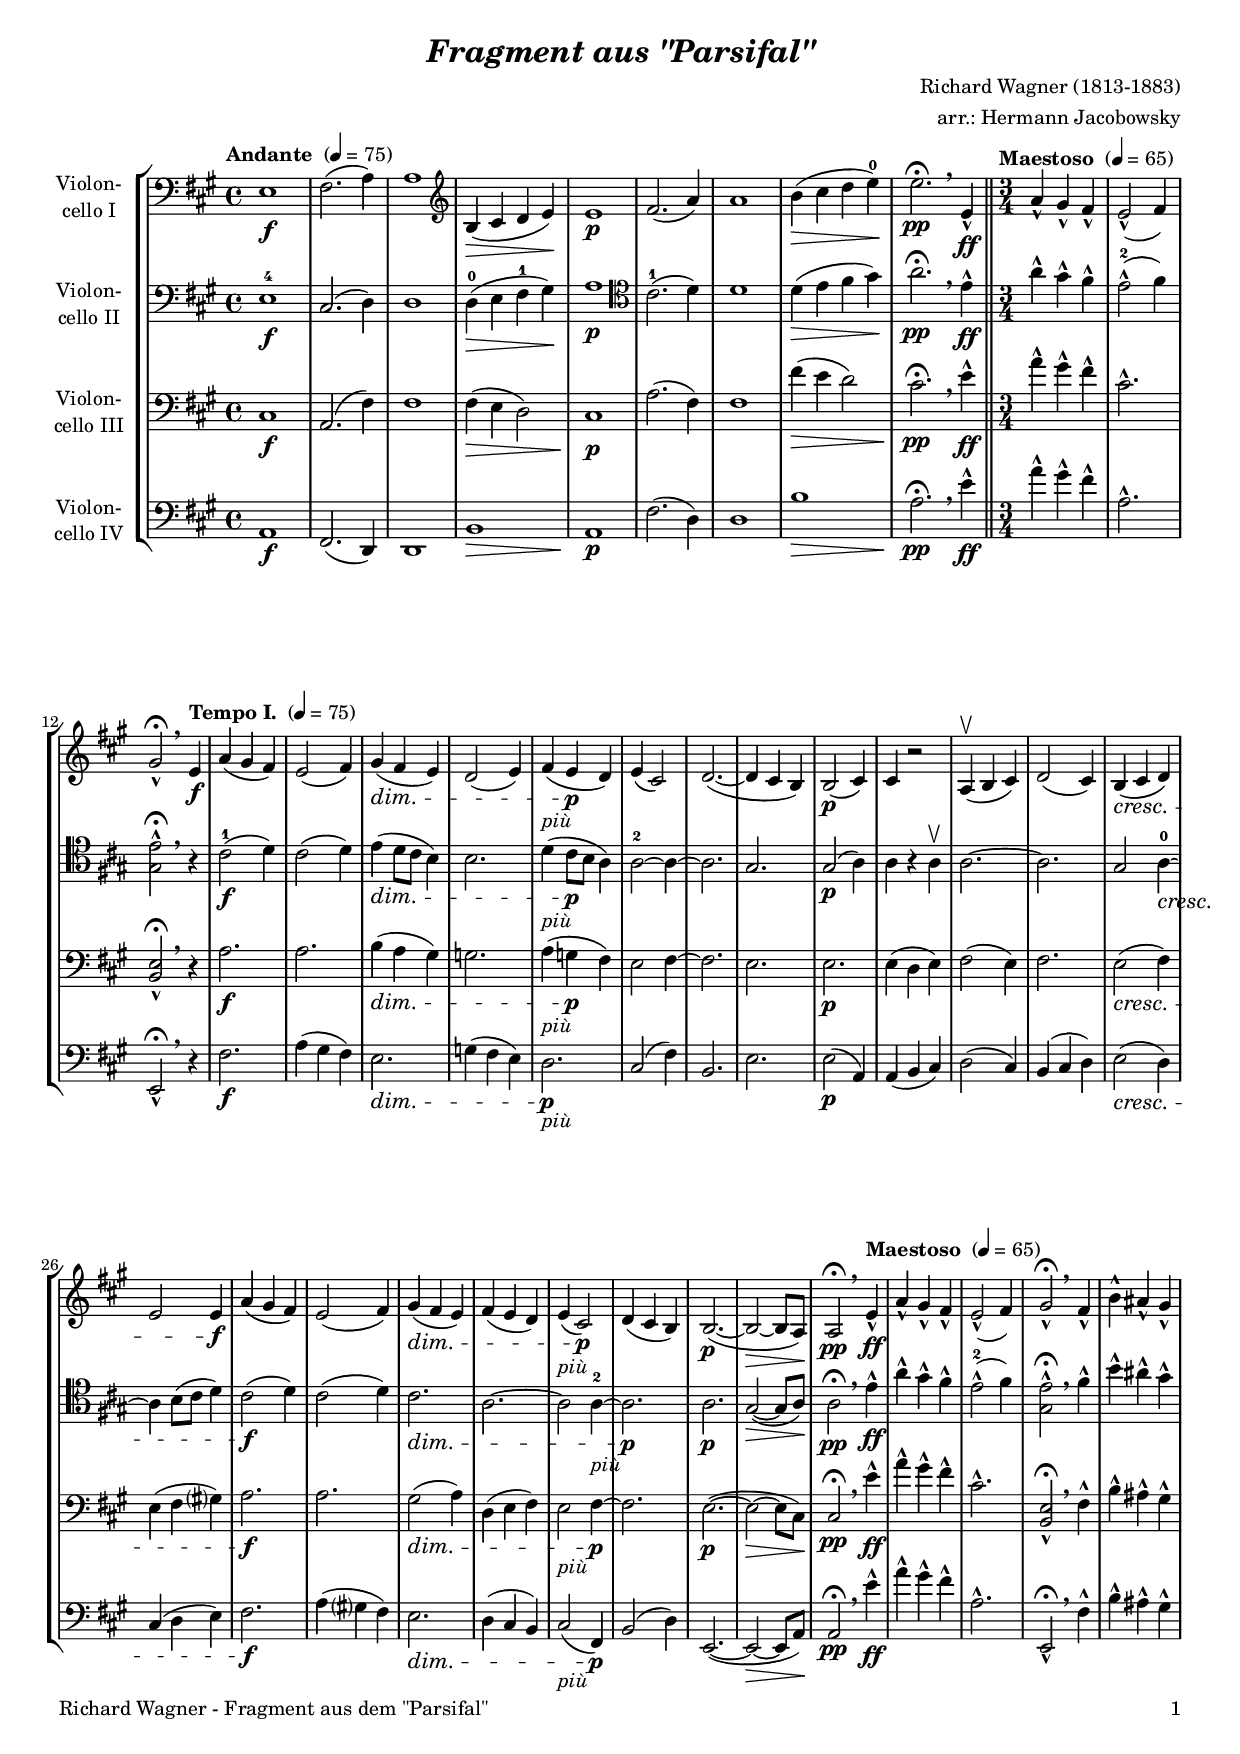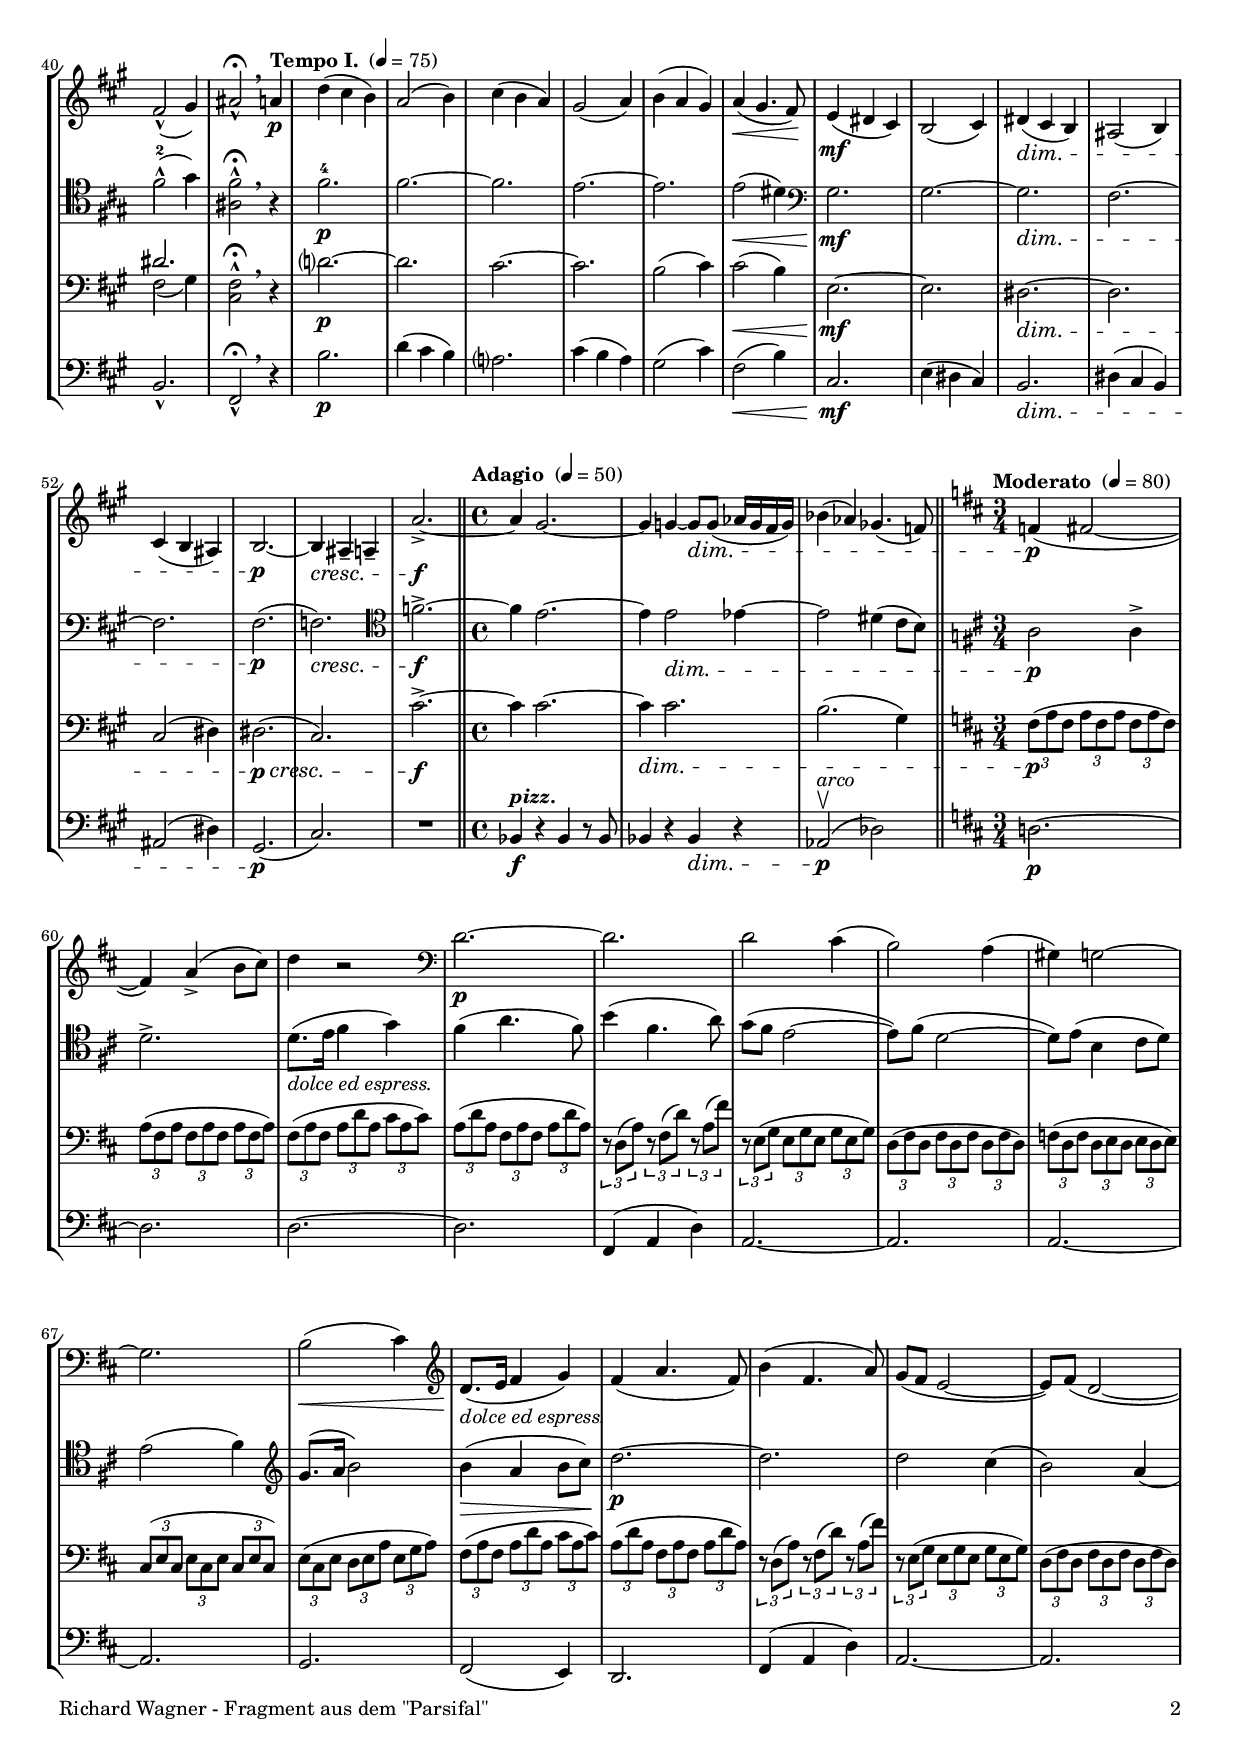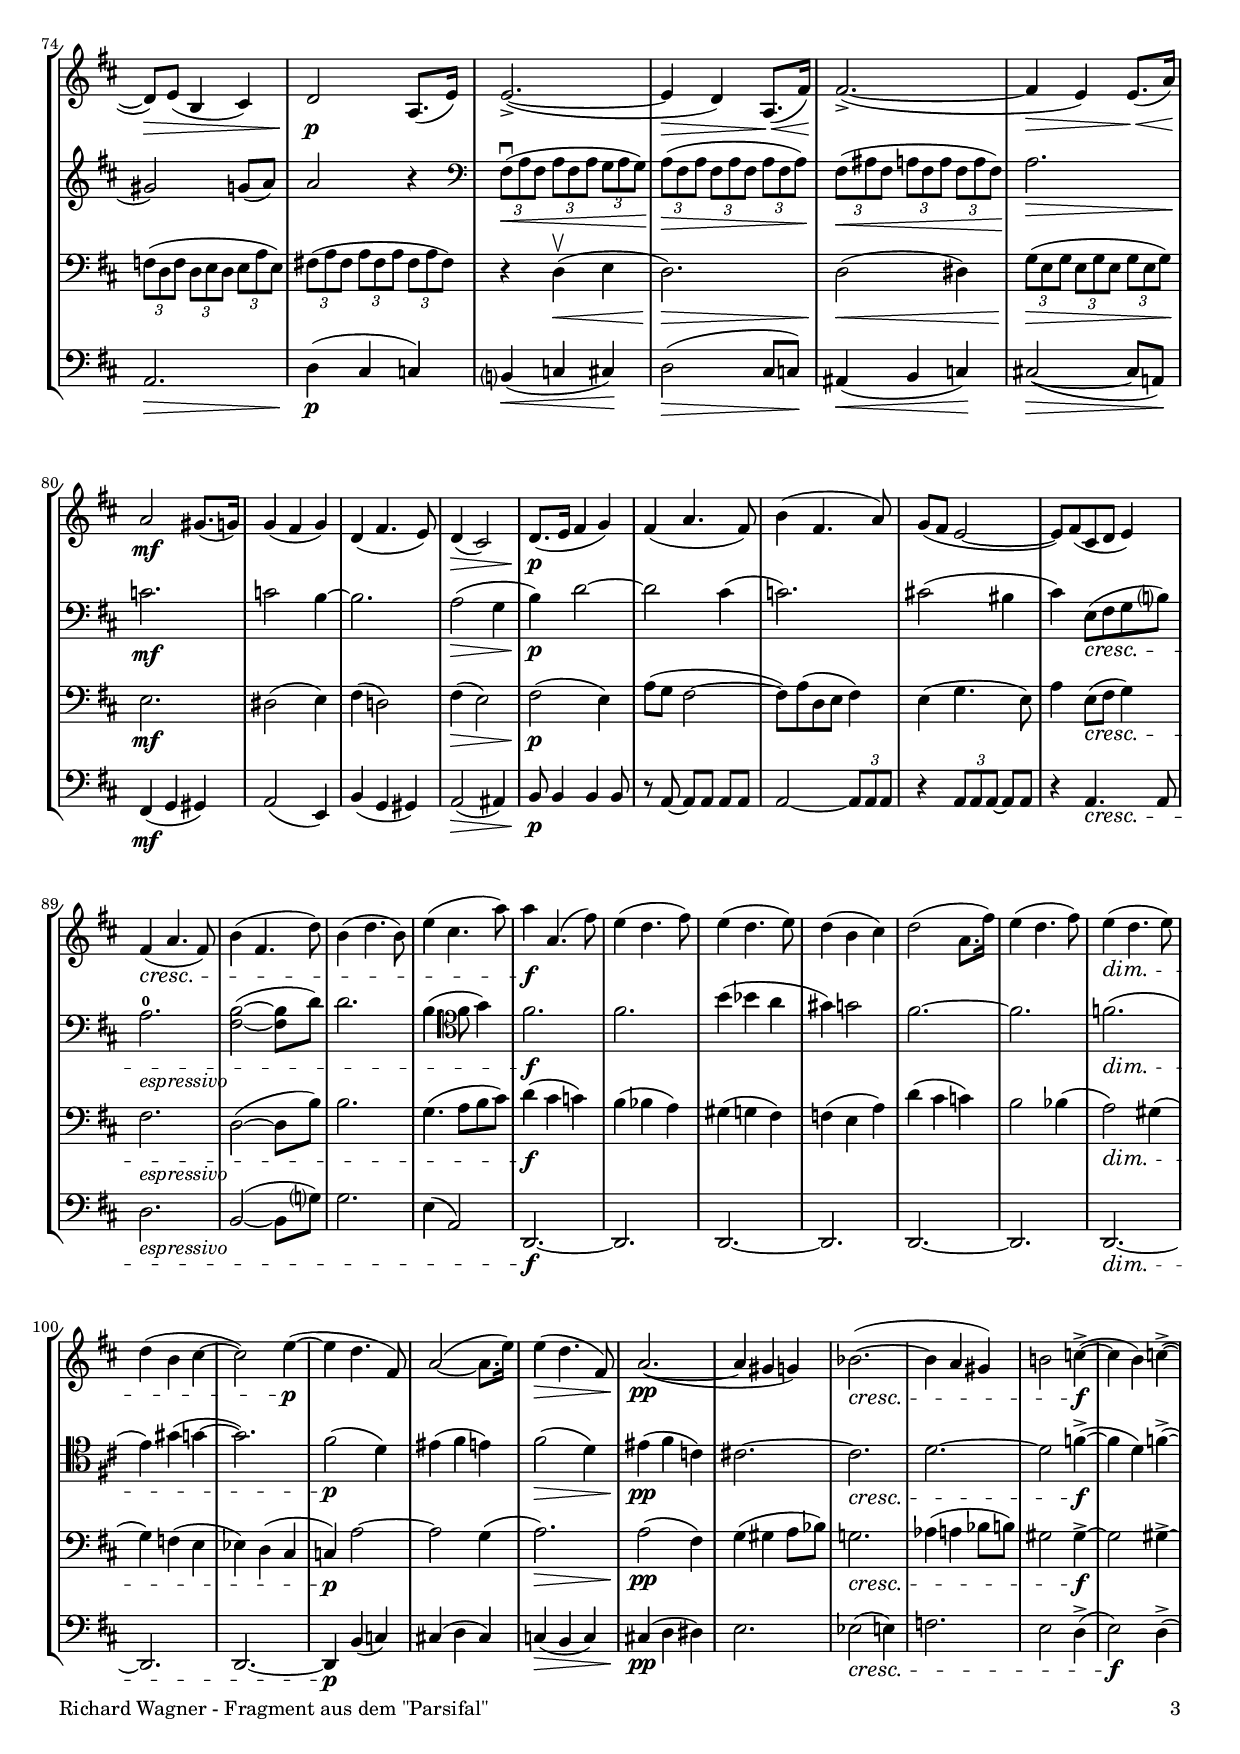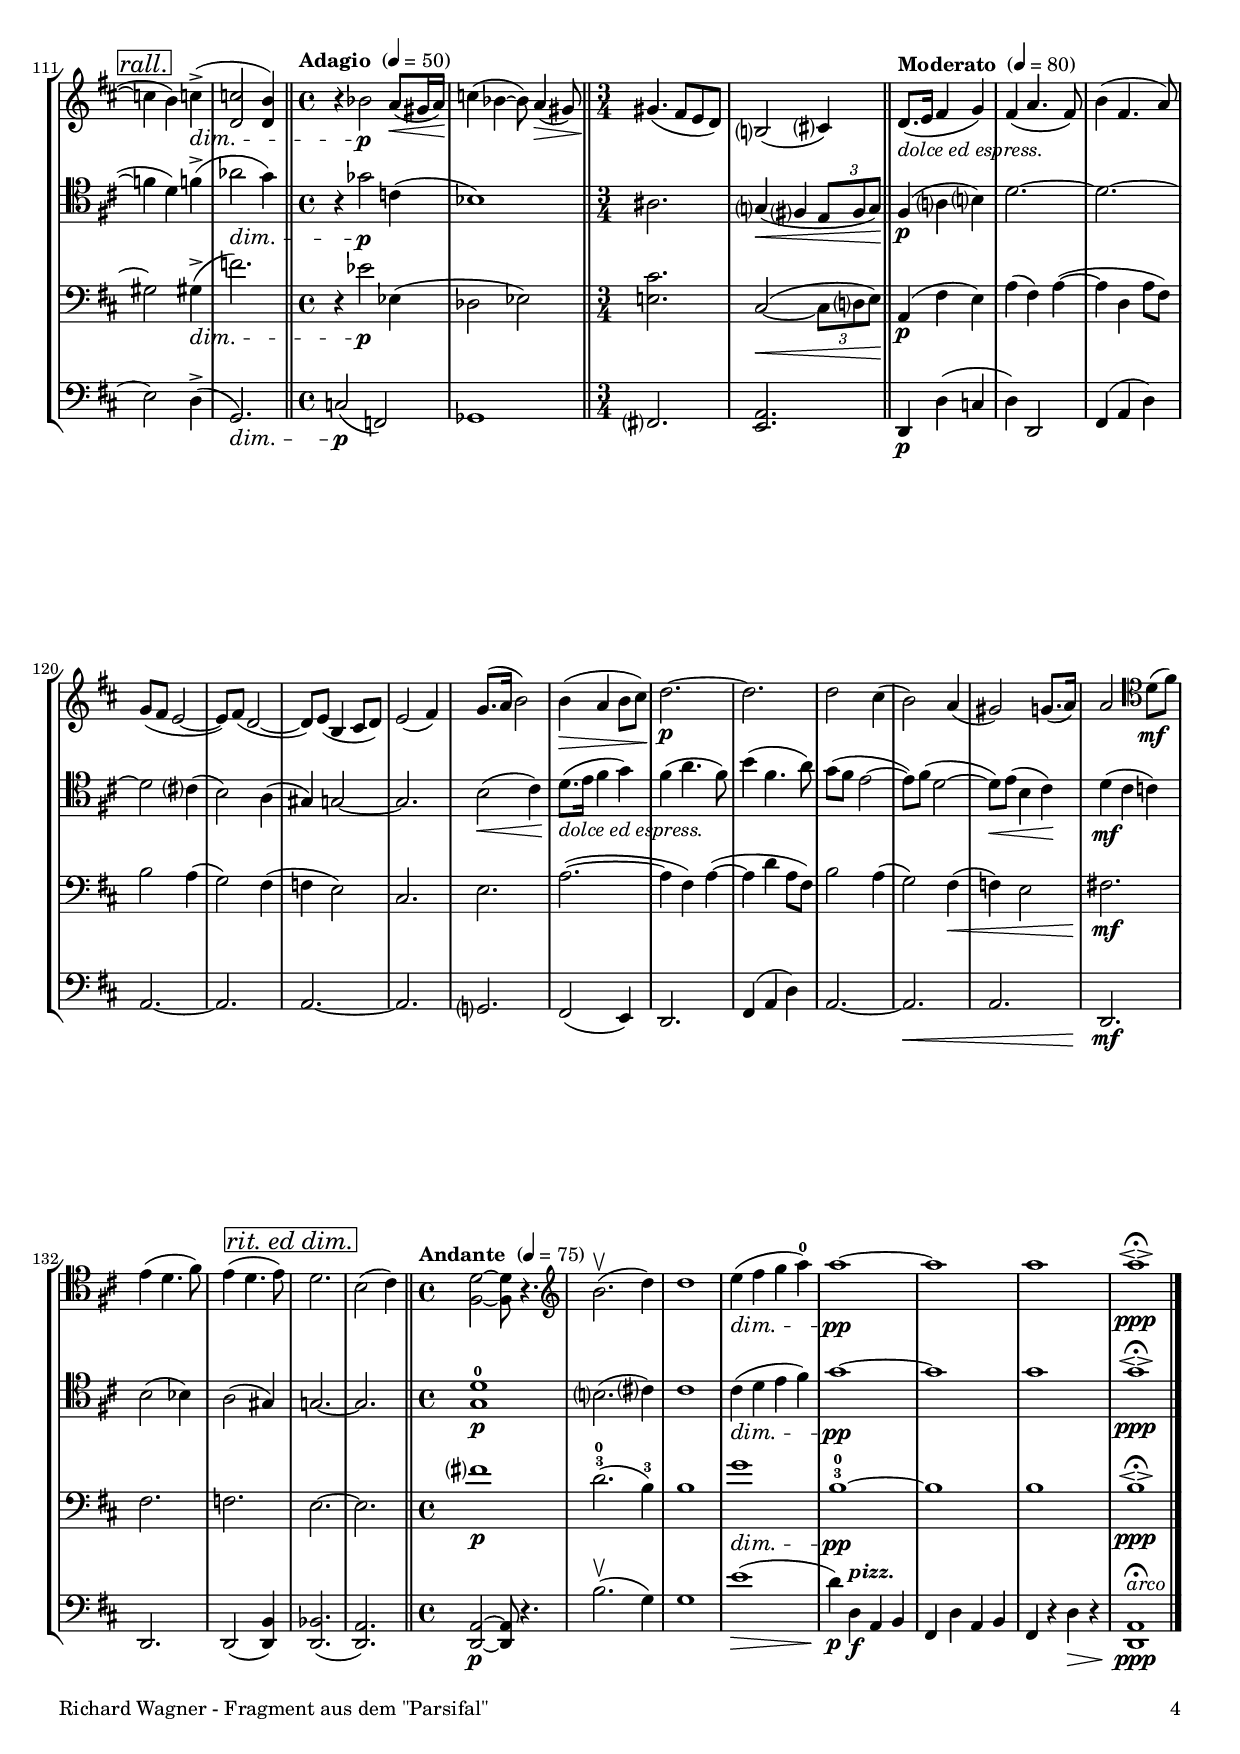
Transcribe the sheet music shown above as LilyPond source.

\version "2.18.2"
\include "deutsch.ly"
  
#(set-global-staff-size 17.25)

\header {
  title     = \markup \bold \italic "Fragment aus \"Parsifal\""
  composer  = "Richard Wagner (1813-1883)"
  arranger  = "arr.: Hermann Jacobowsky"
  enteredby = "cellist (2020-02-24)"
%  piece     = ""
}

voiceconsts = {
  \key a \major
  \time 4/4
  \clef "bass"
%  \numericTimeSignature
  \compressFullBarRests
  % Set default beaming for all staves
%  \set Timing.beamExceptions = #'()
%  \set Timing.baseMoment     = #(ly:make-moment 1 4)
%  \set Timing.beatStructure  = #'(1 1 1 1)
}

micl = "clarinet"
mifl = "flute"
miob = "oboe"
mifh = "french horn"
misx = "tenor sax"
mist = "string ensemble 1"
miba = "cello"
%miba = "bassoon"
%miba = "pizzicato strings"
%miba = "harpsichord"

introa = {           \tempo "Andante "  4=75 }
introb = { \bar "||" \tempo "Maestoso " 4=65 \time 3/4 }
tempop = \tempo "Tempo I. " 4=75
maesto = \tempo "Maestoso " 4=65
introc = { \bar "||" \tempo "Adagio "   4=50 \time 4/4 }
introd = { \bar "||" \tempo "Moderato " 4=80 \time 3/4 \key d \major }
introe = { \bar "||" \tempo "Adagio "   4=50 \time 4/4 }
introf = { \bar "||" \tempo "Moderato " 4=80 }
introg = { \bar "||" \tempo "Andante "  4=75 \time 4/4 }

arco = \markup \italic "arco"
coes = \markup \italic "con espress."
doci = \markup \italic "dolcissimo"
does = \markup \italic "dolce ed espress."
dolc = \markup \italic "dolce"
espr = \markup \italic "espressivo"
glis = \markup \italic "gliss."
grad = \markup \italic "grandioso"
poes = \markup \italic "poco espress."
pizz = \markup \bold \italic "pizz."
pocr = \markup \italic "poco cresc."
piu  = \markup \italic "più"
pleg = \markup { \dynamic p \italic " leggiero" }
psep = \markup { \dynamic p \italic " sempre" }
rall = \mark \markup \box \italic "rall."
ridi = \mark \markup \box \italic "rit. ed dim."
sepp = \markup { \italic "sempre " \dynamic pp }
solo = \markup \bold \italic "Solo"

va = \relative c {
  \voiceconsts

  \introa
  e1\f
  fis2.( a4)
  a1 \clef "treble"
  h4(\> cis d e)\!
  e1\p
  fis2.( a4)
  a1
  h4(\> cis d e)-0\!
  e2.\fermata\pp \breathe e,4-^\ff

  \introb
  a-^ gis-^ fis-^
  e2(-^ fis4)
  gis2-^\fermata \breathe \tempop e4\f
  a( gis fis)
  e2( fis4)
  gis(\dim fis e)
  d2( e4)
  fis(_\piu e\p d)
  e( cis2)

  d2.(~
  d4 cis h)
  h2(\p cis4)
  cis r2
  a4(\upbow h cis)
  d2( cis4)
  h(\cresc cis d)
  e2 e4\f
  a( gis fis)

  e2( fis4)
  gis(\dim fis e)
  fis( e d)
  e(_\piu cis2)\p
  d4( cis h)
  h2.(~\p
  h2~\> h8 a)\!
  a2\fermata\pp \breathe \maesto e'4-^\ff
  a-^ gis-^ fis-^
  
  e2(-^ fis4)
  gis2-^\fermata \breathe fis4-^
  h-^ ais-^ gis-^
  fis2(-^ gis4)
  ais2-^\fermata \breathe \tempop a4\p
  d( cis h)
  a2( h4)
  cis( h a)
  gis2( a4)

  h( a gis)
  a(\< gis4. fis8)\!
  e4(\mf dis cis)
  h2( cis4)
  dis(\dim cis h)
  ais2( h4)
  cis( h ais)
  h2.~\p
  h4\cresc ais-- a--
  a'2.~->\f

  \introc
  a4 gis2.~
  gis4 g~ g8\dim g( as16 g fis g)
  b4( as) ges4.( f8)

  \introd
  f4(\p fis2~
  fis4) a(-> h8 cis)
  d4 r2 \clef "bass"
  d,2.~\p

  d
  d2 cis4(
  h2)
  a4(
  gis) g2~
  g2.
  h2(\< cis4) \clef "treble"
  d8.(_\does\! e16 fis4 g)
  fis( a4. fis8)
  h4( fis4. a8)

  g( fis e2~
  e8) fis( d2~
  d8)\> e( h4 cis)
  d2\!\p a8.( e'16)
  e2.(~->
  e4\> d) a8.(\!\< fis'16)
  fis2.(~->\!
  fis4\> e) e8.(\!\< a16)

  a2\!\mf gis8.( g16)
  g4( fis g)
  d( fis4. e8)
  d4(\> cis2)
  d8.(\!\p e16 fis4 g)
  fis( a4. fis8)
  h4( fis4. a8)
  g( fis e2~
  e8) fis( cis d e4)

  fis(\cresc a4. fis8)
  h4( fis4. d'8)
  h4(  d4. h8)
  e4( cis4. a'8)
  a4\f a,4.( fis'8)
  e4( d4. fis8)
  e4( d4. e8)
  d4( h cis)
  d2( a8. fis'16)

  e4( d4. fis8)
  e4(\dim d4. e8)
  d4( h cis~
  cis2) e4(~\p
  e d4. fis,8)
  a2(~ a8. e'16)
  e4(\> d4. fis,8)
  a2.(~\!\pp
  a4 gis g)

  b2.(~\cresc
  b4 a gis)
  h!2 c4(~->\f
  c h) c(~-> \rall
  c h) c(->\dim
  <d, c'!>2 <d h'>4)
  \introe
  r b'2\p a8(\< gis16 a)\!
  c4( b~ b8) a4(\> gis8) \bar "||" \time 3/4

  gis4.(\! fis8 e d)
  h?2( cis?4)
  
  \introf
  d8.(_\does e16 fis4 g)
  fis( a4. fis8)
  h4( fis4. a8)
  g( fis e2~
  e8) fis( d2~
  d8) e( h4 cis8 d)

  e2( fis4)
  g8.( a16 h2)
  h4(\> a h8 cis)\!
  d2.~\p
  d
  d2 cis4(
  h2) a4(
  gis2) g8.( a16)
  a2 \clef "tenor" d,8(\mf fis)
  e4( d4. fis8)

  e4( d4. e8) \ridi
  d2.
  h2( cis4)
  \introg
  <fis, d'>2~ <fis d'>8 r4. \clef "treble"
  h'2.(\upbow d4)
  d1
  e4(\dim fis g a)-0
  a1~\pp
  a
  a
  a\espressivo\fermata\ppp \bar "|."
}

vb = \relative c {
  \voiceconsts

  \introa
  e1-4\f
  cis2.( d4)
  d1
  d4(-0\> e fis-1 gis)\!
  a1\p \clef "tenor"
  cis2.(-1 d4)
  d1
  d4(\> e fis gis)\!
  a2.\fermata\pp \breathe e4-^\ff
  \introb
  a-^ gis-^ fis-^
  e2(-^-2 fis4)
  <gis, e'>2-^\fermata \breathe \tempop r4

  cis2(-1\f d4)
  cis2( d4)
  e(\dim d8 cis h4)
  h2.
  d4(_\piu cis8\p h a4)
  a2~-2 a4~
  a2.
  gis
  gis2(\p a4)
  a r a\upbow
  a2.~
  a
  gis2 a4~-0\cresc
  a h8( cis d4)

  cis2(\f d4)
  cis2( d4)
  cis2.\dim
  a~
  a2 a4~-2_\piu
  a2.\p
  a\p
  gis2(~\> gis8 a)\!
  a2\fermata\pp \breathe \maesto e'4-^\ff
  a-^ gis-^ fis-^
  e2(-^-2 fis4)
  <gis, e'>2-^\fermata \breathe fis'4-^
  h-^ ais-^ gis-^
  fis2(-^-2 gis4)

  <ais, fis'>2-^\fermata \breathe \tempop r4
  fis'2.-4\p
  fis~
  fis
  e~
  e
  e2(\< dis4) \clef "bass"
  gis,2.\!\mf
  gis~
  gis\dim
  fis~
  fis
  fis(\p
  f)\cresc \clef "tenor"
  f'2.~->\f

  \introc
  f4 e2.~

  e4 e2\dim es4~
  es2 dis4( cis8 h)
  \introd
  a2\p a4->
  d2.->
  d8.(_\does e16 fis4 g)
  fis( a4. fis8)
  h4( fis4. a8)
  g( fis e2~
  e8) fis( d2~
  d8) e( h4 cis8 d)

  e2( fis4) \clef "treble"
  g8.( a16 h2)
  h4(\> a h8 cis)\!
  d2.~\p
  d
  d2 cis4(
  h2) a4(
  gis2) g8( a)
  a2 r4 \clef "bass"
  \tuplet 3/2 4 {
    fis,8(\downbow\< a fis a[ fis a] g a g)\!
    a(\> fis a fis[ a fis] a fis a)\!

    fis(\< ais fis a[ fis a] fis a fis)\!
  }
  a2.\>
  c\!\mf
  c2 h4~
  h2.
  a2(\> g4
  h)\!\p d2~
  d cis4(
  c2.)
  cis!2( his4
  cis) e,8(\cresc fis g h?)
  a2.-0_\espr

  <fis h>2(~ <fis h>8 d')
  d2.
  h4.( \clef "tenor" fis'8 g4)
  fis2.\f
  fis
  h4( b a
  gis) g2
  fis2.~
  fis
  f(\dim
  e4) gis( g~
  g2.)
  fis2(\p d4)
  eis( fis e)
  fis2(\> d4)

  eis(\!\pp fis c)
  cis!2.~
  cis\cresc
  d~
  d2 f4(~->\f
  f d) f(~-> \rall
  f d) f(->
  as2\dim g4)
  \introe
  r ges2\p c,4(
  b1) \bar "||" \time 3/4
  ais2.
  g?4(\< fis? \tuplet 3/2 4 { e8 fis g)\! }

  \introf
  fis4(\p a? h?)
  d2.~
  d~
  d2 cis?4(
  h2) a4(
  gis) g2~
  g2.
  h2(\< cis4)
  d8.(\!_\does e16 fis4 g)
  fis( a4. fis8)
  h4( fis4. a8)
  g( fis e2~
  e8) fis( d2~

  d8)\< e( h4 cis)\!
  d(\mf cis c)
  h2( b4)
  a2( gis4) \ridi
  g!2.~
  g
  \introg
  <g d'>1-0\p
  h?2.( cis?4)
  cis1
  cis4(\dim d e fis)
  g1~\pp
  g
  g
  g\espressivo\fermata\ppp \bar "|."
}

vc = \relative c {
  \voiceconsts

  \introa
  cis1\f
  a2.( fis'4)
  fis1
  fis4(\> e d2)
  cis1\!\p
  a'2.( fis4)
  fis1
  fis'4(\> e d2)
  cis2.\!\fermata\pp \breathe e4-^\ff
  \introb
  a-^ gis-^ fis-^
  cis2.-^
  <h, e>2-^\fermata \tempop \breathe r4

  a'2.\f
  a
  h4(\dim a gis)
  g2.
  a4(_\piu g\p fis)
  e2 fis4~
  fis2.
  e
  e\p
  e4( d e)
  fis2( e4)
  fis2.
  e2(\cresc fis4)
  e( fis gis?)
  a2.\f

  a
  gis2(\dim a4)
  d,( e fis)
  e2_\piu fis4~\p
  fis2.
  e(~\p
  e2~\> e8 cis)\!
  cis2\fermata\pp \maesto \breathe e'4-^\ff
  a-^ gis-^ fis-^
  cis2.-^
  <h, e>2-^\fermata \breathe fis'4-^
  h-^ ais-^ gis-^
  << dis'2. \\ { fis,2( gis4) } >>
  <cis, fis>2-^\fermata \tempop \breathe r4
  d'?2.~\p

  d
  cis~
  cis
  h2( cis4)
  cis2(\< h4)
  e,2.~\!\mf
  e
  dis~\dim
  dis
  cis2( dis4)
  dis2.(\p\cresc
  cis)
  cis'~->\f
  \introc
  cis4 cis2.~
  cis4\dim cis2.
  h( gis4)

  \introd
  \tuplet 3/2 4 {
    fis8(\p a fis a[ fis a] fis a fis)
    a( fis a fis[ a fis] a fis a)
    fis( a fis a[ d a] cis a cis)
    a( d a fis[ a fis] a d a)
    r d,( a') r fis( d') r a( fis')
    r e,( g e[ g e] g e g)

    d( fis d fis[ d fis] d fis d)
    f( d f d[ e d] e d e)
    cis( e cis e[ cis e] cis e cis)
    e( cis e d[ e a] e g a)
    fis( a fis a[ d a] cis a cis)
    a( d a fis[ a fis] a d a)

    r d,( a') r fis( d') r a( fis')
    r e,( g e[ g e] g e g)
    d( fis d fis[ d fis] d fis d)
    f( d f d[ e d] e a e)
    fis!( a fis a[ fis a] fis a fis)
  }
  r4 d(\upbow\< e
  d2.)\!\>
  d2(\!\< dis4)

  \tuplet 3/2 4 { g8(\!\> e g e[ g e] g e g)\! }
  e2.\mf
  dis2( e4)
  fis( d!2)
  fis4(\> e2)
  fis(\!\p e4)
  a8( g fis2~
  fis8) a( d, e fis4)
  e( g4. e8)
  a4 e8(\cresc fis g4)
  fis2._\espr
  d2(~ d8 h')

  h2.
  g4.( a8 h cis)
  d4(\f cis c)
  h( b a)
  gis( g fis)
  f( e a)
  d( cis c)
  h2 b4(
  a2)\dim gis4(
  g) f( e
  es) d( cis
  c)\p a'2~

  a g4(
  a2.)\>
  a2(\!\pp fis4)
  g( gis a8 b)
  g!2.\cresc
  as4( a b8 h)
  gis2 gis4~->\f
  gis2 gis4~-> \rall
  gis2 gis4(->\dim
  f'2.)

  \introe
  r4 es2\p es,4(
  des2 es) \bar "||" \time 3/4

  <e! cis'>2.
  cis2(~\< \tuplet 3/2 4 { cis8 d? e)\! }
  \introf
  a,4(\p fis' e)
  a( fis) a(~
  a d, a'8 fis)
  h2 a4(
  g2) fis4(
  f e2)
  cis2.
  e
  a(~
  a4 fis) a(~
  a d a8 fis)

  h2 a4(
  g2)
  fis4(\<
  f) e2
  fis!2.\!\mf
  fis
  f \ridi
  e~
  e
  \introg
  fis'?1\p
  d2.(-3-0 h4)-3
  h1
  g'\dim
  h,~-3-0\pp
  h
  h
  h\espressivo\fermata\ppp \bar "|."
}

vd = \relative c {
  \voiceconsts

  \introa
  a1\f
  fis2.( d4)
  d1
  h'\>
  a\!\p
  fis'2.( d4)
  d1
  h'\>
  a2.\!\fermata\pp \breathe e'4-^\ff
  \introb
  a-^ gis-^ fis-^
  a,2.-^
  e,2-^\fermata \tempop \breathe r4
  fis'2.\f

  a4( gis fis)
  e2.\dim
  g4( fis e)
  d2._\piu\p
  cis2( fis4)
  h,2.
  e
  e2(\p a,4)
  a( h cis)
  d2( cis4)
  h( cis d)
  e2(\cresc d4)
  cis( d e)

  fis2.\f
  a4( gis? fis)
  e2.\dim
  d4( cis h)
  cis2(_\piu fis,4)\p
  h2( d4)
  e,2.(~
  e2~\> e8 a)\!
  a2\fermata\pp \maesto \breathe e''4-^\ff
  a-^ gis-^ fis-^
  a,2.-^
  e,2-^\fermata \breathe fis'4-^
  h-^ ais-^ gis-^

  h,2.-^
  fis2-^\fermata \tempop \breathe r4
  h'2.\p
  d4( cis h)
  a?2.
  cis4( h a)
  gis2( cis4)
  fis,2(\< h4)
  cis,2.\!\mf
  e4( dis cis)
  h2.\dim
  dis4( cis h)
  ais2( dis4)

  gis,2.(\p
  cis)
  R2.
  \introc
  b4^\pizz\f r b r8 b
  b4 r b\dim r
  as2(^\arco\upbow\p des)
  \introd
  d!2.~\p
  d
  d~
  d
  fis,4( a d)
  a2.~

  a
  a~
  a
  g
  fis2( e4)
  d2.
  fis4( a d)
  a2.~
  a
  a\>
  d4(\!\p cis c)
  h?(\< c cis)\!
  d2(\> cis8 c)\!
  ais4(\< h c)\!

  cis!2(~\> cis8 a!)\!
  fis4(\mf g gis)
  a2( e4)
  h'( g gis)
  a2(\> ais4)
  h8\!\p h4 h h8
  r a~ a[ a] a a
  a2~ \tuplet 3/2 4 { a8 a a }
  r4 \tuplet 3/2 4 { a8 a a~ } a a
  r4 a4.\cresc a8

  d2._\espr
  h2(~ h8 g'?)
  g2.
  e4( a,2)
  d,2.~\f
  d
  d~
  d
  d~
  d
  d~\dim
  d
  d~
  d4\p h'( c)
  cis!( d cis)

  c(\> h c)
  cis!(\!\pp d dis)
  e2.
  es2(\cresc e4)
  f2.
  e2 d4(->
  e2)\f d4(-> \rall
  e2) d4(->
  g,2.)\dim
  \introe
  c2(\p f,)
  ges1 \bar "||" \time 3/4
  fis?2.
  <e a>

  \introf
  d4\p d'( c
  d) d,2
  fis4( a d)
  a2.~
  a
  a~
  a
  g?
  fis2( e4)
  d2.
  fis4( a d)
  a2.~
  a\<
  a
  d,\!\mf

  d
  d2( <d h'>4) \ridi
  <d b'>2.(
  <d a'>)
  \introg
  <d a'>2~\p <d a'>8 r4.
  h''2.(\upbow g4)
  g1
  e'(\>
  d4)\!\p d,^\pizz\f a h
  fis d' a h
  fis r d'\> r
  <d, a'>1^\arco\fermata\!\ppp \bar "|."
}


music = \new StaffGroup <<
      \new Staff {
	\set Staff.midiInstrument = \miba
	\set Staff.instrumentName = \markup \center-column { "Violon-" "cello I" }
	\transpose a a { \va }
      }

      \new Staff {
	\set Staff.midiInstrument = \miba
	\set Staff.instrumentName = \markup \center-column { "Violon-" "cello II" }
	\transpose a a { \vb }
      }

      \new Staff {
	\set Staff.midiInstrument = \miba
	\set Staff.instrumentName = \markup \center-column { "Violon-" "cello III" }
	\transpose a a { \vc }
      }

      \new Staff {
	\set Staff.midiInstrument = \miba
	\set Staff.instrumentName = \markup \center-column { "Violon-" "cello IV" }
	\transpose a a { \vd }
      }
>>

\book {
   \paper {
    print-page-number = ##t
    print-first-page-number = ##t
    ragged-last-bottom = ##f
    oddHeaderMarkup = \markup \null
    evenHeaderMarkup = \markup \null
    oddFooterMarkup = \markup {
      \fill-line {
        \on-the-fly #print-page-number-check-first
        "Richard Wagner - Fragment aus dem \"Parsifal\"" \fromproperty #'page:page-number-string
      }
    }
    evenFooterMarkup = \oddFooterMarkup
  } \score {
    \music
    \layout {}
  }

  \score {
    \unfoldRepeats \music

    \midi {
      \context {
        \Score
      }
    }
  }
}
